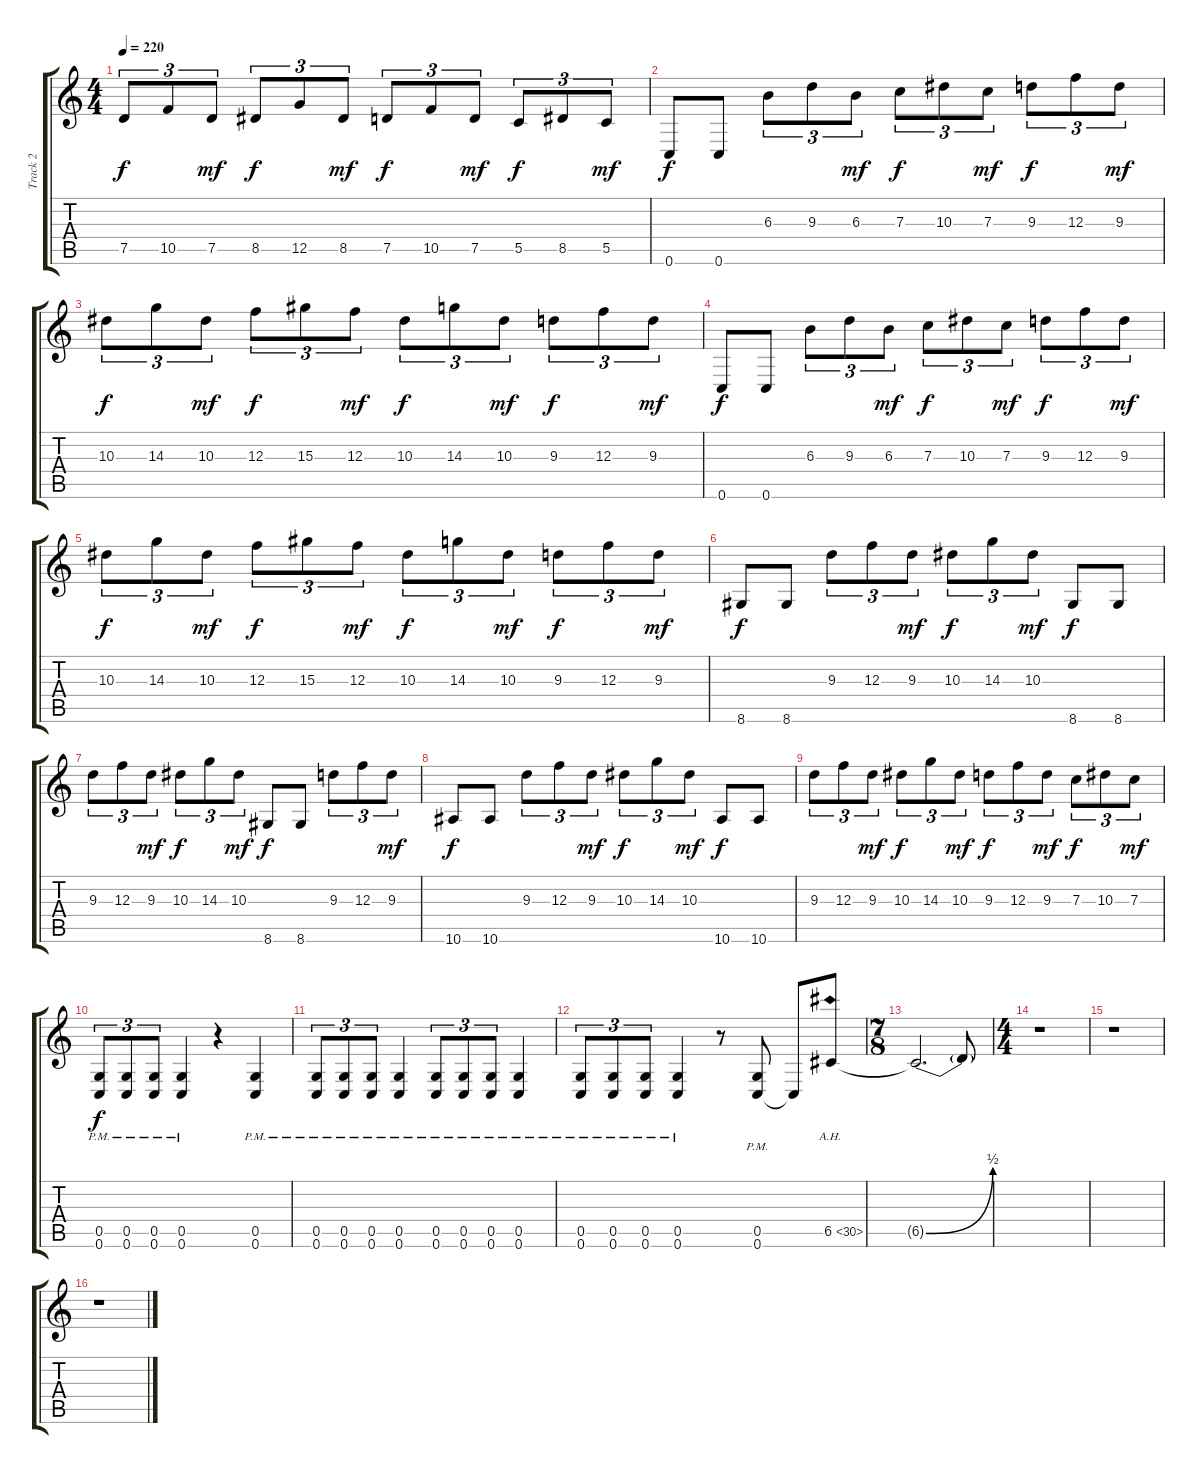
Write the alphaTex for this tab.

\track ("Track 2" "Track 2") {instrument distortionguitar}
\staff {score tabs}
\tuning (D4 A3 F3 C3 G2 C2) {hide}
\ts (4 4)
\tempo 220
\clef g2
\ks c
7.5.8{tu (3 2) dy f} 10.5.8{tu (3 2)} 7.5.8{tu (3 2) dy mf} 8.5.8{tu (3 2) dy f} 12.5.8{tu (3 2)} 8.5.8{tu (3 2) dy mf} 7.5.8{tu (3 2) dy f} 10.5.8{tu (3 2)} 7.5.8{tu (3 2) dy mf} 5.5.8{tu (3 2) dy f} 8.5.8{tu (3 2)} 5.5.8{tu (3 2) dy mf} |
0.6.8{dy f} 0.6.8 6.3.8{tu (3 2)} 9.3.8{tu (3 2)} 6.3.8{tu (3 2) dy mf} 7.3.8{tu (3 2) dy f} 10.3.8{tu (3 2)} 7.3.8{tu (3 2) dy mf} 9.3.8{tu (3 2) dy f} 12.3.8{tu (3 2)} 9.3.8{tu (3 2) dy mf} |
10.3.8{tu (3 2) dy f} 14.3.8{tu (3 2)} 10.3.8{tu (3 2) dy mf} 12.3.8{tu (3 2) dy f} 15.3.8{tu (3 2)} 12.3.8{tu (3 2) dy mf} 10.3.8{tu (3 2) dy f} 14.3.8{tu (3 2)} 10.3.8{tu (3 2) dy mf} 9.3.8{tu (3 2) dy f} 12.3.8{tu (3 2)} 9.3.8{tu (3 2) dy mf} |
0.6.8{dy f} 0.6.8 6.3.8{tu (3 2)} 9.3.8{tu (3 2)} 6.3.8{tu (3 2) dy mf} 7.3.8{tu (3 2) dy f} 10.3.8{tu (3 2)} 7.3.8{tu (3 2) dy mf} 9.3.8{tu (3 2) dy f} 12.3.8{tu (3 2)} 9.3.8{tu (3 2) dy mf} |
10.3.8{tu (3 2) dy f} 14.3.8{tu (3 2)} 10.3.8{tu (3 2) dy mf} 12.3.8{tu (3 2) dy f} 15.3.8{tu (3 2)} 12.3.8{tu (3 2) dy mf} 10.3.8{tu (3 2) dy f} 14.3.8{tu (3 2)} 10.3.8{tu (3 2) dy mf} 9.3.8{tu (3 2) dy f} 12.3.8{tu (3 2)} 9.3.8{tu (3 2) dy mf} |
8.6.8{dy f} 8.6.8 9.3.8{tu (3 2)} 12.3.8{tu (3 2)} 9.3.8{tu (3 2) dy mf} 10.3.8{tu (3 2) dy f} 14.3.8{tu (3 2)} 10.3.8{tu (3 2) dy mf} 8.6.8{dy f} 8.6.8 |
9.3.8{tu (3 2)} 12.3.8{tu (3 2)} 9.3.8{tu (3 2) dy mf} 10.3.8{tu (3 2) dy f} 14.3.8{tu (3 2)} 10.3.8{tu (3 2) dy mf} 8.6.8{dy f} 8.6.8 9.3.8{tu (3 2)} 12.3.8{tu (3 2)} 9.3.8{tu (3 2) dy mf} |
10.6.8{dy f} 10.6.8 9.3.8{tu (3 2)} 12.3.8{tu (3 2)} 9.3.8{tu (3 2) dy mf} 10.3.8{tu (3 2) dy f} 14.3.8{tu (3 2)} 10.3.8{tu (3 2) dy mf} 10.6.8{dy f} 10.6.8 |
9.3.8{tu (3 2)} 12.3.8{tu (3 2)} 9.3.8{tu (3 2) dy mf} 10.3.8{tu (3 2) dy f} 14.3.8{tu (3 2)} 10.3.8{tu (3 2) dy mf} 9.3.8{tu (3 2) dy f} 12.3.8{tu (3 2)} 9.3.8{tu (3 2) dy mf} 7.3.8{tu (3 2) dy f} 10.3.8{tu (3 2)} 7.3.8{tu (3 2) dy mf} |
(0.5{pm} 0.6{pm}).8{tu (3 2) dy f} (0.5{pm} 0.6{pm}).8{tu (3 2)} (0.5{pm} 0.6{pm}).8{tu (3 2)} (0.5{pm} 0.6{pm}).4 r.4 (0.5{pm} 0.6{pm}).4 |
(0.5{pm} 0.6{pm}).8{tu (3 2)} (0.5{pm} 0.6{pm}).8{tu (3 2)} (0.5{pm} 0.6{pm}).8{tu (3 2)} (0.5{pm} 0.6{pm}).4 (0.5{pm} 0.6{pm}).8{tu (3 2)} (0.5{pm} 0.6{pm}).8{tu (3 2)} (0.5{pm} 0.6{pm}).8{tu (3 2)} (0.5{pm} 0.6{pm}).4 |
(0.5{pm} 0.6{pm}).8{tu (3 2)} (0.5{pm} 0.6{pm}).8{tu (3 2)} (0.5{pm} 0.6{pm}).8{tu (3 2)} (0.5{pm} 0.6{pm}).4 r.8 (0.5{pm} 0.6{pm}).8 0.6{t}.8 6.5{ah 24}.8 |
\ts (7 8)
6.5{be (bend 0 0 60 2) t}.2{d} 6.5{t}.8 |
\ts (4 4)
r.1 |
r.1 |
r.1
